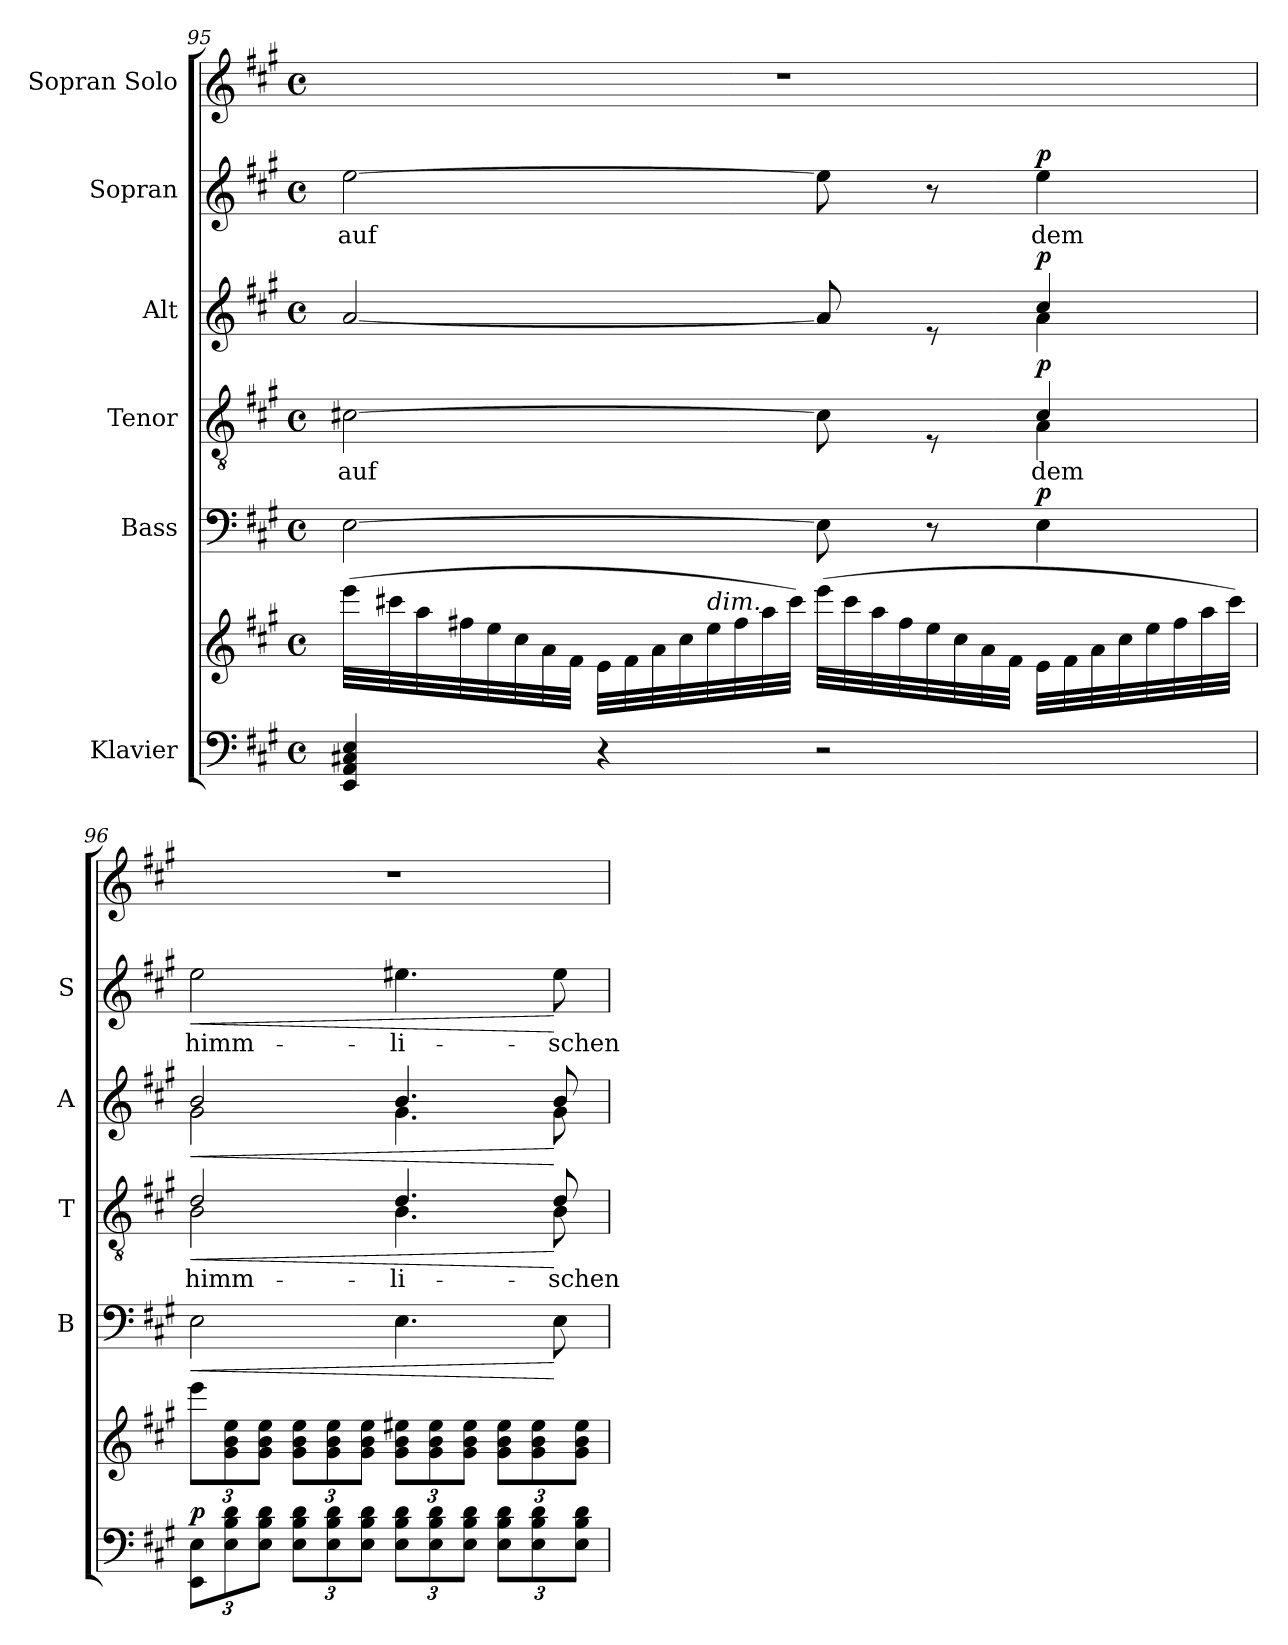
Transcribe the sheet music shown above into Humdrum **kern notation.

**kern	**kern	**dynam	**kern	**dynam	**kern	**text	**dynam	**kern	**dynam	**kern	**text	**dynam	**kern
*part6	*part6	*part6	*part5	*part5	*part4	*part4	*part4	*part3	*part3	*part2	*part2	*part2	*part1
*staff7	*staff6	*staff6/7	*staff5	*staff5	*staff4	*staff4	*staff4	*staff3	*staff3	*staff2	*staff2	*staff2	*staff1
*I"Klavier	*	*	*I"Bass	*	*I"Tenor	*	*	*I"Alt	*	*I"Sopran	*	*	*I"Sopran Solo
*	*	*	*I'B	*	*I'T	*	*	*I'A	*	*I'S	*	*	*
!!LO:PB:g=z
*clefF4	*clefG2	*	*clefF4	*	*clefGv2	*	*	*clefG2	*	*clefG2	*	*	*clefG2
*k[f#c#g#]	*k[f#c#g#]	*	*k[f#c#g#]	*	*k[f#c#g#]	*	*	*k[f#c#g#]	*	*k[f#c#g#]	*	*	*k[f#c#g#]
*M4/4	*M4/4	*	*M4/4	*	*M4/4	*	*	*M4/4	*	*M4/4	*	*	*M4/4
*met(c)	*met(c)	*	*met(c)	*	*met(c)	*	*	*met(c)	*	*met(c)	*	*	*met(c)
=95	=95	=95	=95	=95	=95	=95	=95	=95	=95	=95	=95	=95	=95
!	!	!	!	!	!	!LO:LY:b	!	!	!	!	!LO:LY:b	!	!
*	*	*	*	*	*^	*	*	*^	*	*	*	*	*
4EE/ 4AA/ 4C#X/ 4E/	(32eee\LLL	.	[2E\	.	[2c#X\	2.ryy	auf	.	[2a/	2.ryy	.	[2ee\	auf	.	1r
.	32ccc#X\	.	.	.	.	.	.	.	.	.	.	.	.	.	.
.	32aa\	.	.	.	.	.	.	.	.	.	.	.	.	.	.
.	32ff#X\	.	.	.	.	.	.	.	.	.	.	.	.	.	.
.	32ee\	.	.	.	.	.	.	.	.	.	.	.	.	.	.
.	32cc#\	.	.	.	.	.	.	.	.	.	.	.	.	.	.
.	32a\	.	.	.	.	.	.	.	.	.	.	.	.	.	.
.	32f#\JJJ	.	.	.	.	.	.	.	.	.	.	.	.	.	.
4r	32e\LLL	.	.	.	.	.	.	.	.	.	.	.	.	.	.
.	32f#\	.	.	.	.	.	.	.	.	.	.	.	.	.	.
.	32a\	.	.	.	.	.	.	.	.	.	.	.	.	.	.
.	32cc#\	.	.	.	.	.	.	.	.	.	.	.	.	.	.
!	!LO:TX:a:i:t=dim.	!	!	!	!	!	!	!	!	!	!	!	!	!	!
.	32ee\	.	.	.	.	.	.	.	.	.	.	.	.	.	.
.	32ff#\	.	.	.	.	.	.	.	.	.	.	.	.	.	.
.	32aa\	.	.	.	.	.	.	.	.	.	.	.	.	.	.
.	32ccc#\JJJ)	.	.	.	.	.	.	.	.	.	.	.	.	.	.
2r	(32eee\LLL	.	8E\]	.	8c#\]	.	.	.	8a/]	.	.	8ee\]	.	.	.
.	32ccc#\	.	.	.	.	.	.	.	.	.	.	.	.	.	.
.	32aa\	.	.	.	.	.	.	.	.	.	.	.	.	.	.
.	32ff#\	.	.	.	.	.	.	.	.	.	.	.	.	.	.
.	32ee\	.	8r	.	8rE	.	.	.	8re	.	.	8r	.	.	.
.	32cc#\	.	.	.	.	.	.	.	.	.	.	.	.	.	.
.	32a\	.	.	.	.	.	.	.	.	.	.	.	.	.	.
.	32f#\JJJ	.	.	.	.	.	.	.	.	.	.	.	.	.	.
!	!	!	!	!LO:DY:a	!	!	!LO:LY:b	!LO:DY:a	!	!	!LO:DY:a	!	!LO:LY:b	!LO:DY:a	!
.	32e\LLL	.	4E\	p	4c#/	4A\	dem	p	4cc#/	4a\	p	4ee\	dem	p	.
.	32f#\	.	.	.	.	.	.	.	.	.	.	.	.	.	.
.	32a\	.	.	.	.	.	.	.	.	.	.	.	.	.	.
.	32cc#\	.	.	.	.	.	.	.	.	.	.	.	.	.	.
.	32ee\	.	.	.	.	.	.	.	.	.	.	.	.	.	.
.	32ff#\	.	.	.	.	.	.	.	.	.	.	.	.	.	.
.	32aa\	.	.	.	.	.	.	.	.	.	.	.	.	.	.
.	32ccc#\JJJ)	.	.	.	.	.	.	.	.	.	.	.	.	.	.
=96	=96	=96	=96	=96	=96	=96	=96	=96	=96	=96	=96	=96	=96	=96	=96
*Xbrackettup	*Xbrackettup	*	*	*	*	*	*	*	*	*	*	*	*	*	*
!	!	!LO:DY:a=2	!	!LO:HP:b	!	!	!LO:LY:b	!LO:HP:b	!	!	!LO:HP:b	!	!LO:LY:b	!LO:HP:b	!
12EE\ 12E\L	12eee\L	p	2E\	<	2d/	2B\	himm-	<	2b/	2g#\	<	2ee\	himm-	<	1r
12E\ 12B\ 12d\	12g#\ 12b\ 12ee\	.	.	.	.	.	.	.	.	.	.	.	.	.	.
12E\ 12B\ 12d\J	12g#\ 12b\ 12ee\J	.	.	.	.	.	.	.	.	.	.	.	.	.	.
12E\ 12B\ 12d\L	12g#\ 12b\ 12ee\L	.	.	.	.	.	.	.	.	.	.	.	.	.	.
12E\ 12B\ 12d\	12g#\ 12b\ 12ee\	.	.	.	.	.	.	.	.	.	.	.	.	.	.
12E\ 12B\ 12d\J	12g#\ 12b\ 12ee\J	.	.	.	.	.	.	.	.	.	.	.	.	.	.
!	!	!	!	!	!	!	!LO:LY:b	!	!	!	!	!	!LO:LY:b	!	!
12E\ 12B\ 12d\L	12g#\ 12b\ 12ee#X\L	.	4.E\	.	4.d/	4.B\	-li-	.	4.b/	4.g#\	.	4.ee#X\	-li-	.	.
12E\ 12B\ 12d\	12g#\ 12b\ 12ee#\	.	.	.	.	.	.	.	.	.	.	.	.	.	.
12E\ 12B\ 12d\J	12g#\ 12b\ 12ee#\J	.	.	.	.	.	.	.	.	.	.	.	.	.	.
12E\ 12B\ 12d\L	12g#\ 12b\ 12ee#\L	.	.	.	.	.	.	.	.	.	.	.	.	.	.
12E\ 12B\ 12d\	12g#\ 12b\ 12ee#\	.	.	.	.	.	.	.	.	.	.	.	.	.	.
!	!	!	!	!	!	!	!LO:LY:b	!	!	!	!	!	!LO:LY:b	!	!
.	.	.	8E\	[	8d/	8B\	-schen	[	8b/	8g#\	[	8ee#\	-schen	[	.
12E\ 12B\ 12d\J	12g#\ 12b\ 12ee#\J	.	.	.	.	.	.	.	.	.	.	.	.	.	.
*	*	*	*	*	*v	*v	*	*	*	*	*	*	*	*	*
*	*	*	*	*	*	*	*	*v	*v	*	*	*	*	*
=	=	=	=	=	=	=	=	=	=	=	=	=	=
*-	*-	*-	*-	*-	*-	*-	*-	*-	*-	*-	*-	*-	*-
